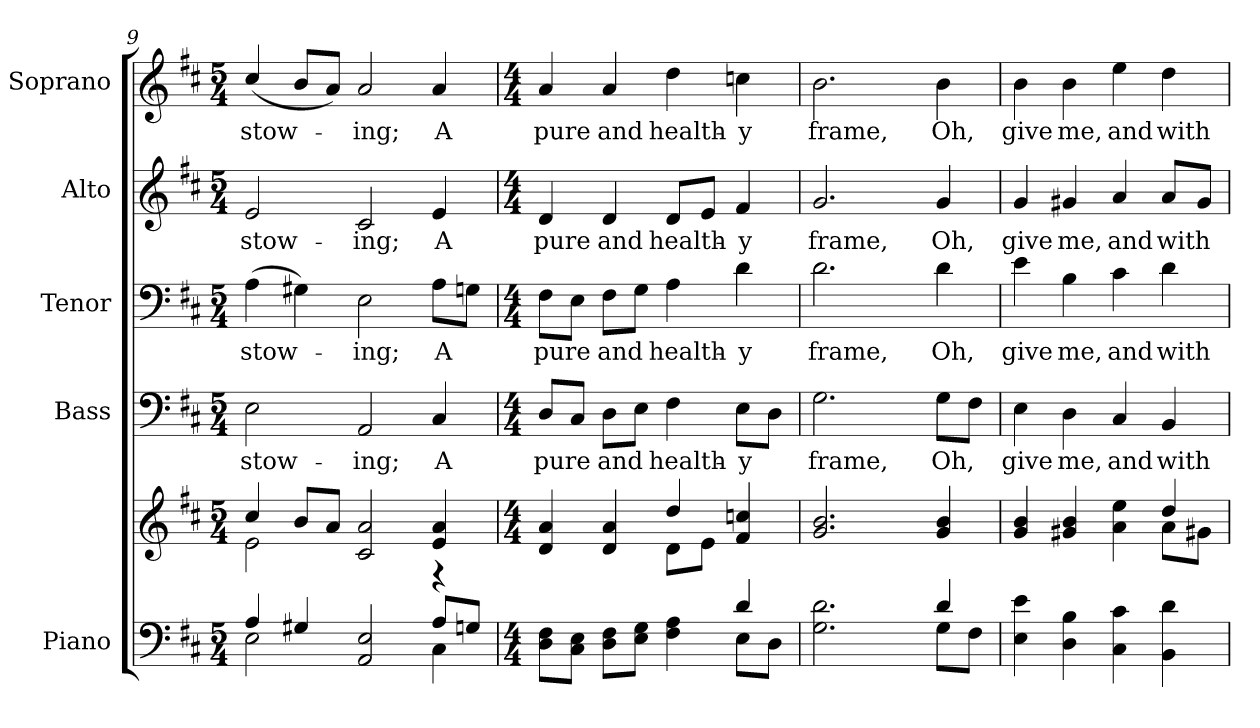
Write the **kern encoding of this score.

**kern	**kern	**kern	**text	**kern	**text	**kern	**text	**kern	**text
*part5	*part5	*part4	*part4	*part3	*part3	*part2	*part2	*part1	*part1
*staff6	*staff5	*staff4	*staff4	*staff3	*staff3	*staff2	*staff2	*staff1	*staff1
*I"Piano	*	*I"Bass	*	*I"Tenor	*	*I"Alto	*	*I"Soprano	*
*I'Pno.	*	*I'B.	*	*I'T.	*	*I'A.	*	*I'S.	*
!!LO:PB:g=z
*clefF4	*clefG2	*clefF4	*	*clefF4	*	*clefG2	*	*clefG2	*
*k[f#c#]	*k[f#c#]	*k[f#c#]	*	*k[f#c#]	*	*k[f#c#]	*	*k[f#c#]	*
*D:	*D:	*D:	*	*D:	*	*D:	*	*D:	*
*M5/4	*M5/4	*M5/4	*	*M5/4	*	*M5/4	*	*M5/4	*
=9	=9	=9	=9	=9	=9	=9	=9	=9	=9
*^	*^	*	*	*	*	*	*	*	*
!	!	!	!	!	!LO:LY:b:color=#000000	!	!	!	!	!	!
!	!	!	!	!	!	!	!LO:LY:b:color=#000000	!	!	!	!
!	!	!	!	!	!	!	!	!	!LO:LY:b:color=#000000	!	!
!	!	!	!	!	!	!	!	!	!	!	!LO:LY:b:color=#000000
4Ai/	2Ei\	4cc#i/	2ei\	2Ei\	stow-	(4Ai\	stow-	2ei/	stow-	(4cc#i/	stow-
4G#Xi/	.	8bi/L	.	.	.	4G#Xi\)	.	.	.	8bi/L	.
.	.	8ai/J	.	.	.	.	.	.	.	8ai/J)	.
!	!	!	!	!	!LO:LY:b:color=#000000	!	!	!	!	!	!
!	!	!	!	!	!	!	!LO:LY:b:color=#000000	!	!	!	!
!	!	!	!	!	!	!	!	!	!LO:LY:b:color=#000000	!	!
!	!	!	!	!	!	!	!	!	!	!	!LO:LY:b:color=#000000
2AAi/ 2Ei	2ryy	2c#i/ 2ai	2ryy	2AAi/	-ing;	2Ei\	-ing;	2c#i/	-ing;	2ai/	-ing;
!	!	!	!	!	!LO:LY:b:color=#000000	!	!	!	!	!	!
!	!	!	!	!	!	!	!LO:LY:b:color=#000000	!	!	!	!
!	!	!	!	!	!	!	!	!	!LO:LY:b:color=#000000	!	!
!	!	!	!	!	!	!	!	!	!	!	!LO:LY:b:color=#000000
8Ai/L	4C#i\	4ei/ 4ai	4r	4C#i/	A	8Ai\L	A	4ei/	A	4ai/	A
8Gni/J	.	.	.	.	.	8Gni\J	.	.	.	.	.
=10	=10	=10	=10	=10	=10	=10	=10	=10	=10	=10	=10
*M4/4	*	*M4/4	*	*M4/4	*	*M4/4	*	*M4/4	*	*M4/4	*
!	!	!	!	!	!LO:LY:b:color=#000000	!	!	!	!	!	!
!	!	!	!	!	!	!	!LO:LY:b:color=#000000	!	!	!	!
!	!	!	!	!	!	!	!	!	!LO:LY:b:color=#000000	!	!
!	!	!	!	!	!	!	!	!	!	!	!LO:LY:b:color=#000000
8Di\ 8F#iL	2ryy	4di/ 4ai	2ryy	8Di/L	pure	8F#i\L	pure	4di/	pure	4ai/	pure
8C#i\ 8EiJ	.	.	.	8C#i/J	.	8Ei\J	.	.	.	.	.
!	!	!	!	!	!LO:LY:b:color=#000000	!	!	!	!	!	!
!	!	!	!	!	!	!	!LO:LY:b:color=#000000	!	!	!	!
!	!	!	!	!	!	!	!	!	!LO:LY:b:color=#000000	!	!
!	!	!	!	!	!	!	!	!	!	!	!LO:LY:b:color=#000000
8Di\ 8F#iL	.	4di/ 4ai	.	8Di\L	and	8F#i\L	and	4di/	and	4ai/	and
8Ei\ 8GiJ	.	.	.	8Ei\J	.	8Gi\J	.	.	.	.	.
!	!	!	!	!	!LO:LY:b:color=#000000	!	!	!	!	!	!
!	!	!	!	!	!	!	!LO:LY:b:color=#000000	!	!	!	!
!	!	!	!	!	!	!	!	!	!LO:LY:b:color=#000000	!	!
!	!	!	!	!	!	!	!	!	!	!	!LO:LY:b:color=#000000
4F#i\ 4Ai	4ryy	4ddi/	8di\L	4F#i\	health-	4Ai\	health-	8di/L	health-	4ddi\	health-
.	.	.	8ei\J	.	.	.	.	8ei/J	.	.	.
!	!	!	!	!	!LO:LY:b:color=#000000	!	!	!	!	!	!
!	!	!	!	!	!	!	!LO:LY:b:color=#000000	!	!	!	!
!	!	!	!	!	!	!	!	!	!LO:LY:b:color=#000000	!	!
!	!	!	!	!	!	!	!	!	!	!	!LO:LY:b:color=#000000
4di/	8Ei\L	4f#i/ 4ccni	4ryy	8Ei\L	-y	4di\	-y	4f#i/	-y	4ccni\	-y
.	8Di\J	.	.	8Di\J	.	.	.	.	.	.	.
*	*	*v	*v	*	*	*	*	*	*	*	*
!!LO:PB:g=z
=11	=11	=11	=11	=11	=11	=11	=11	=11	=11	=11
!	!	!	!	!LO:LY:b:color=#000000	!	!	!	!	!	!
!	!	!	!	!	!	!LO:LY:b:color=#000000	!	!	!	!
!	!	!	!	!	!	!	!	!LO:LY:b:color=#000000	!	!
!	!	!	!	!	!	!	!	!	!	!LO:LY:b:color=#000000
2.Gi\ 2.di	2ryy	2.gi/ 2.bi	2.Gi\	frame,	2.di\	frame,	2.gi/	frame,	2.bi\	frame,
.	4ryy	.	.	.	.	.	.	.	.	.
!	!	!	!	!LO:LY:b:color=#000000	!	!	!	!	!	!
!	!	!	!	!	!	!LO:LY:b:color=#000000	!	!	!	!
!	!	!	!	!	!	!	!	!LO:LY:b:color=#000000	!	!
!	!	!	!	!	!	!	!	!	!	!LO:LY:b:color=#000000
4di/	8Gi\L	4gi/ 4bi	8Gi\L	Oh,	4di\	Oh,	4gi/	Oh,	4bi\	Oh,
.	8F#i\J	.	8F#i\J	.	.	.	.	.	.	.
*v	*v	*	*	*	*	*	*	*	*	*
=12	=12	=12	=12	=12	=12	=12	=12	=12	=12
*	*^	*	*	*	*	*	*	*	*
*^	*	*	*	*	*	*	*	*	*	*
!	!	!	!	!	!LO:LY:b:color=#000000	!	!	!	!	!	!
*v	*v	*	*	*	*	*	*	*	*	*	*
*^	*	*	*	*	*	*	*	*	*	*
!	!	!	!	!	!	!	!LO:LY:b:color=#000000	!	!	!	!
*v	*v	*	*	*	*	*	*	*	*	*	*
*^	*	*	*	*	*	*	*	*	*	*
!	!	!	!	!	!	!	!	!	!LO:LY:b:color=#000000	!	!
*v	*v	*	*	*	*	*	*	*	*	*	*
*^	*	*	*	*	*	*	*	*	*	*
!	!	!	!	!	!	!	!	!	!	!	!LO:LY:b:color=#000000
*v	*v	*	*	*	*	*	*	*	*	*	*
4Ei\ 4ei	4gi/ 4bi	2ryy	4Ei\	give	4ei\	give	4gi/	give	4bi\	give
!	!	!	!	!LO:LY:b:color=#000000	!	!	!	!	!	!
!	!	!	!	!	!	!LO:LY:b:color=#000000	!	!	!	!
!	!	!	!	!	!	!	!	!LO:LY:b:color=#000000	!	!
!	!	!	!	!	!	!	!	!	!	!LO:LY:b:color=#000000
4Di\ 4Bi	4g#Xi/ 4bi	.	4Di\	me,	4Bi\	me,	4g#Xi/	me,	4bi\	me,
!	!	!	!	!LO:LY:b:color=#000000	!	!	!	!	!	!
!	!	!	!	!	!	!LO:LY:b:color=#000000	!	!	!	!
!	!	!	!	!	!	!	!	!LO:LY:b:color=#000000	!	!
!	!	!	!	!	!	!	!	!	!	!LO:LY:b:color=#000000
4C#i\ 4c#i	4ai\ 4eei	4ryy	4C#i/	and	4c#i\	and	4ai/	and	4eei\	and
!	!	!	!	!LO:LY:b:color=#000000	!	!	!	!	!	!
!	!	!	!	!	!	!LO:LY:b:color=#000000	!	!	!	!
!	!	!	!	!	!	!	!	!LO:LY:b:color=#000000	!	!
!	!	!	!	!	!	!	!	!	!	!LO:LY:b:color=#000000
4BBi\ 4di	4ddi/	8ai\L	4BBi/	with	4di\	with	8ai/L	with	4ddi\	with
.	.	8g#Xi\J	.	.	.	.	8g#i/J	.	.	.
*	*v	*v	*	*	*	*	*	*	*	*
=	=	=	=	=	=	=	=	=	=
*-	*-	*-	*-	*-	*-	*-	*-	*-	*-
